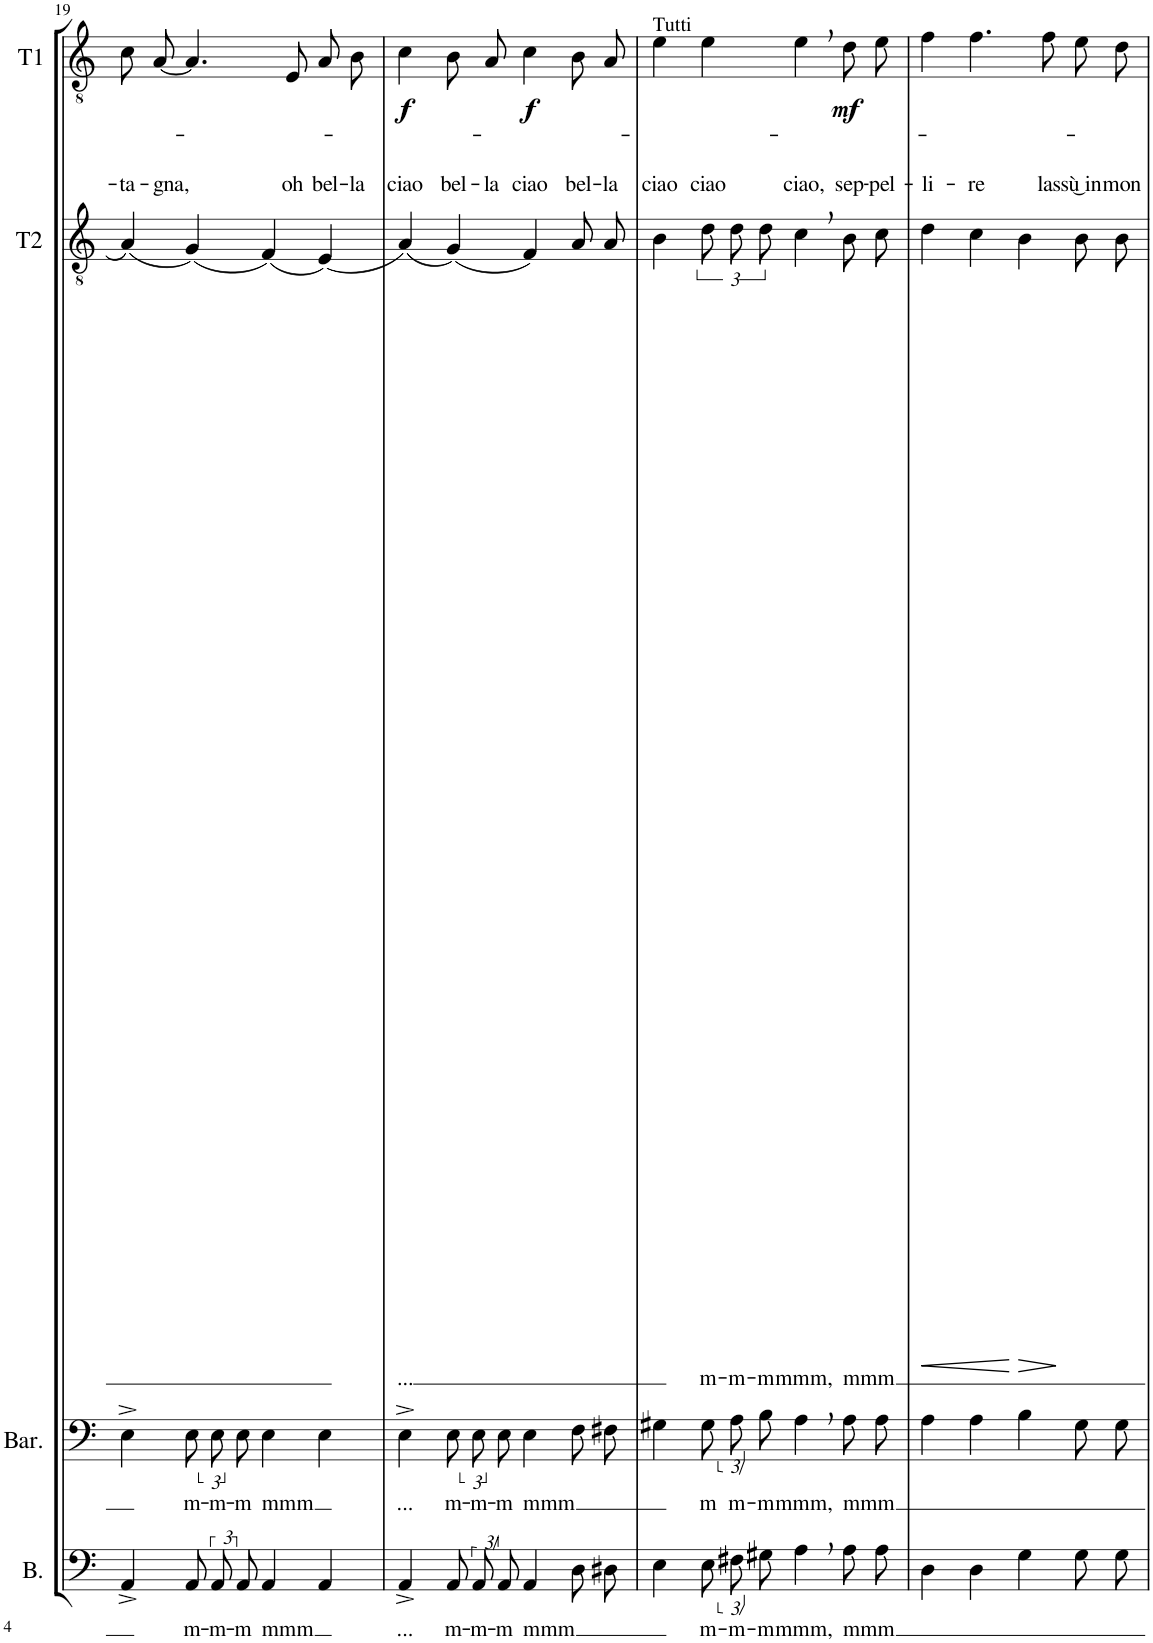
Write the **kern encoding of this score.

**kern	**text	**kern	**text	**kern	**text	**text	**dynam	**kern	**text	**text	**text	**dynam
*part4	*part4	*part3	*part3	*part2	*part2	*part2	*part2	*part1	*part1	*part1	*part1	*part1
*staff4	*staff4	*staff3	*staff3	*staff2	*staff2	*staff2	*staff2	*staff1	*staff1	*staff1	*staff1	*staff1
*I"Basso	*	*I"Baritono	*	*I"Tenore II	*	*	*	*I"Tenore I	*	*	*	*
*I'B.	*	*I'Bar.	*	*I'T2	*	*	*	*I'T1	*	*	*	*
!!LO:PB:g=z
*clefF4	*	*clefF4	*	*clefGv2	*	*	*	*clefGv2	*	*	*	*
*k[]	*	*k[]	*	*k[]	*	*	*	*k[]	*	*	*	*
*M4/4	*	*M4/4	*	*M4/4	*	*	*	*M4/4	*	*	*	*
=19	=19	=19	=19	=19	=19	=19	=19	=19	=19	=19	=19	=19
!	!	!	!	!	!	!	!	!	!	!	!LO:LY:b	!
4AA^/	.	4E^\	.	(4A/	.	.	.	8c>\L	.	.	-ta-	.
!	!	!	!	!	!	!	!	!	!	!	!LO:LY:b	!
.	.	.	.	.	.	.	.	[8A\J	.	.	-gna,	.
!	!LO:LY:b	!	!LO:LY:b	!	!	!	!	!	!	!	!	!
12AA>/L	m-	12E>\L	m-	(4G/)	.	.	.	4.A/]	.	.	.	.
!	!LO:LY:b	!	!LO:LY:b	!	!	!	!	!	!	!	!	!
12AA>/	-m-	12E>\	-m-	.	.	.	.	.	.	.	.	.
!	!LO:LY:b	!	!LO:LY:b	!	!	!	!	!	!	!	!	!
12AA>/J	-m	12E>\J	-m	.	.	.	.	.	.	.	.	.
!	!LO:LY:b	!	!LO:LY:b	!	!	!	!	!	!	!	!	!
4AA/	mmm	4E\	mmm	(4F/)	.	.	.	.	.	.	.	.
!	!	!	!	!	!	!	!	!	!	!	!LO:LY:b	!
.	.	.	.	.	.	.	.	8E/	.	.	oh	.
!	!	!	!	!	!	!	!	!	!	!	!LO:LY:b	!
4AA/	.	4E\	.	(4E/)	.	.	.	8A/L	.	.	bel-	.
!	!	!	!	!	!	!	!	!	!	!	!LO:LY:b	!
.	.	.	.	.	.	.	.	8B/J	.	.	-la	.
=20	=20	=20	=20	=20	=20	=20	=20	=20	=20	=20	=20	=20
!	!LO:LY:b	!	!LO:LY:b	!	!	!LO:LY:b	!	!	!	!	!LO:LY:b	!LO:DY:b
4AA^/	...	4E^\	...	(4A/)	.	...	.	4c>\	.	.	ciao	f
!	!LO:LY:b	!	!LO:LY:b	!	!	!	!	!	!	!	!LO:LY:b	!
12AA>/L	m-	12E>\L	m-	(4G/)	.	.	.	8B/L	.	.	bel-	.
!	!LO:LY:b	!	!LO:LY:b	!	!	!	!	!	!	!	!	!
12AA>/	-m-	12E>\	-m-	.	.	.	.	.	.	.	.	.
!	!	!	!	!	!	!	!	!	!	!	!LO:LY:b	!
.	.	.	.	.	.	.	.	8A/J	.	.	-la	.
!	!LO:LY:b	!	!LO:LY:b	!	!	!	!	!	!	!	!	!
12AA>/J	-m	12E>\J	-m	.	.	.	.	.	.	.	.	.
!	!LO:LY:b	!	!LO:LY:b	!	!	!	!	!	!	!	!LO:LY:b	!LO:DY:b
4AA/	mmm	4E\	mmm	4F/)	.	.	.	4c>\	.	.	ciao	f
!	!	!	!	!	!	!	!	!	!	!	!LO:LY:b	!
8D\L	.	8F\L	.	8A/L	.	.	.	8B/L	.	.	bel-	.
!	!	!	!	!	!	!	!	!	!	!	!LO:LY:b	!
8D#X\J	.	8F#X\J	.	8A/J	.	.	.	8A/J	.	.	-la	.
=21	=21	=21	=21	=21	=21	=21	=21	=21	=21	=21	=21	=21
!	!	!	!	!	!	!	!	!LO:TX:a:t=Tutti	!	!	!	!
!	!	!	!	!	!	!	!	!	!	!	!LO:LY:b	!
4E\	.	4G#X\	.	4B\	.	.	.	4e\	.	.	ciao	.
!	!LO:LY:b	!	!LO:LY:b	!	!	!LO:LY:b	!	!	!	!	!LO:LY:b	!
12E>\L	m-	12G#>\L	m	12d\L	.	m-	.	4e\	.	.	ciao	.
!	!LO:LY:b	!	!LO:LY:b	!	!	!LO:LY:b	!	!	!	!	!	!
12F#X>\	-m-	12A>\	-m-	12d\	.	-m-	.	.	.	.	.	.
!	!LO:LY:b	!	!LO:LY:b	!	!	!LO:LY:b	!	!	!	!	!	!
12G#X>\J	-m	12B>\J	-m	12d\J	.	-m	.	.	.	.	.	.
!	!LO:LY:b	!	!LO:LY:b	!	!	!LO:LY:b	!	!	!	!	!LO:LY:b	!
4A,\	mmm,	4A,\	mmm,	4c,\	.	mmm,	.	4e,\	.	.	ciao,	.
!	!LO:LY:b	!	!LO:LY:b	!	!	!LO:LY:b	!	!	!	!	!LO:LY:b	!LO:DY:b
8A\L	mmm	8A\L	mmm	8B\L	.	mmm	.	8d\L	.	.	sep-	mf
!	!	!	!	!	!	!	!	!	!	!	!LO:LY:b	!
8A\J	.	8A\J	.	8c\J	.	.	.	8e\J	.	.	-pel-	.
=22	=22	=22	=22	=22	=22	=22	=22	=22	=22	=22	=22	=22
!	!	!	!	!	!	!	!LO:HP:b	!	!	!	!LO:LY:b	!
4D\	.	4A\	.	4d\	.	.	<	4f\	.	.	-li-	.
!	!	!	!	!	!	!	!	!	!	!	!LO:LY:b	!
4D\	.	4A\	.	4c\	.	.	.	4.f\	.	.	-re	.
!	!	!	!	!	!	!	!LO:HP:n=1:b	!	!	!	!	!
4G\	.	4B\	.	4B\	.	.	[ >	.	.	.	.	.
!	!	!	!	!	!	!	!	!	!	!	!LO:LY:b	!
.	.	.	.	.	.	.	.	8f\	.	.	las-	.
!	!	!	!	!	!	!	!	!	!	!	!LO:LY:b	!
8G\L	.	8G\L	.	8B\L	.	.	]	8e\L	.	.	-sù͜ in	.
!	!	!	!	!	!	!	!	!	!	!	!LO:LY:b	!
8G\J	.	8G\J	.	8B\J	.	.	.	8d\J	.	.	mon-	.
=	=	=	=	=	=	=	=	=	=	=	=	=
*-	*-	*-	*-	*-	*-	*-	*-	*-	*-	*-	*-	*-
